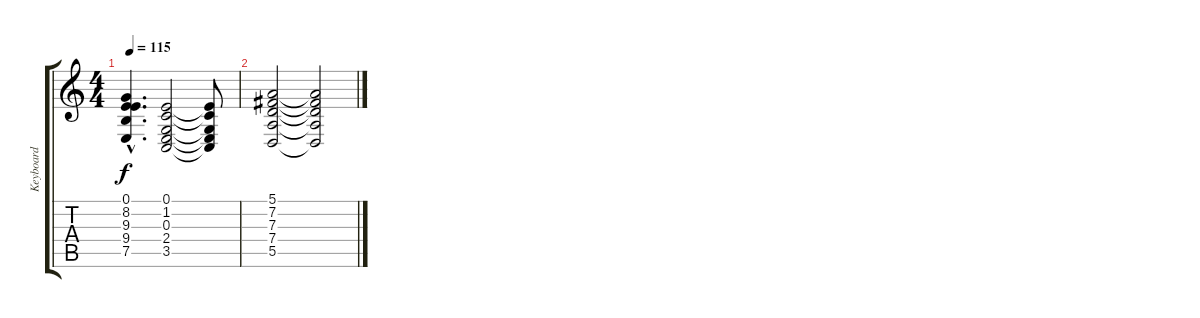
\track ("Keyboard" "Keyboard") {instrument synthstrings1}
\staff {score tabs}
\tuning (E4 B3 G3 D3 A2 E2) {hide}
\ts (4 4)
\tempo 115
\clef g2
\ks c
(0.1{hac} 8.2{hac} 9.3{hac} 9.4{hac} 7.5{hac}).4{d dy f} (0.1 1.2 0.3 2.4 3.5).2 (0.1{t} 1.2{t} 0.3{t} 2.4{t} 3.5{t}).8 |
(5.1 7.2 7.3 7.4 5.5).2 (5.1{t} 7.2{t} 7.3{t} 7.4{t} 5.5{t}).2
